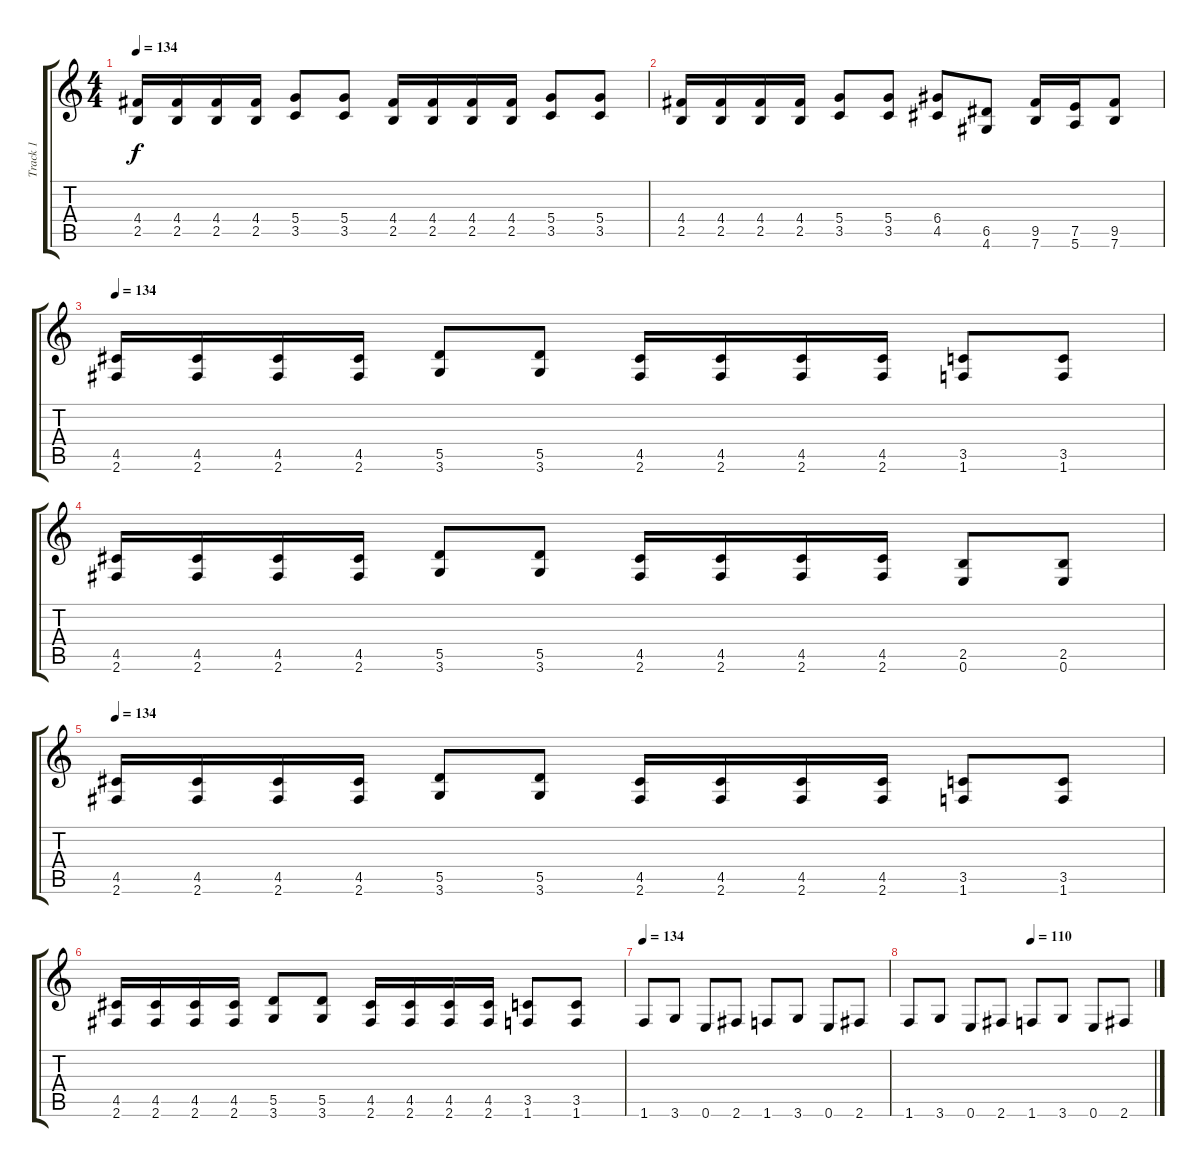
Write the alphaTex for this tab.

\track ("Track 1" "Track 1") {instrument distortionguitar}
\staff {score tabs}
\tuning (E4 B3 G3 D3 A2 E2) {hide}
\ts (4 4)
\tempo 134
\clef g2
\ks c
(4.4 2.5).16{dy f} (4.4 2.5).16 (4.4 2.5).16 (4.4 2.5).16 (5.4 3.5).8 (5.4 3.5).8 (4.4 2.5).16 (4.4 2.5).16 (4.4 2.5).16 (4.4 2.5).16 (5.4 3.5).8 (5.4 3.5).8 |
(4.4 2.5).16 (4.4 2.5).16 (4.4 2.5).16 (4.4 2.5).16 (5.4 3.5).8 (5.4 3.5).8 (6.4 4.5).8 (6.5 4.6).8 (9.5 7.6).16 (7.5 5.6).16 (9.5 7.6).8 |
\tempo 134
(4.5 2.6).16 (4.5 2.6).16 (4.5 2.6).16 (4.5 2.6).16 (5.5 3.6).8 (5.5 3.6).8 (4.5 2.6).16 (4.5 2.6).16 (4.5 2.6).16 (4.5 2.6).16 (3.5 1.6).8 (3.5 1.6).8 |
(4.5 2.6).16 (4.5 2.6).16 (4.5 2.6).16 (4.5 2.6).16 (5.5 3.6).8 (5.5 3.6).8 (4.5 2.6).16 (4.5 2.6).16 (4.5 2.6).16 (4.5 2.6).16 (2.5 0.6).8 (2.5 0.6).8 |
\tempo 134
(4.5 2.6).16 (4.5 2.6).16 (4.5 2.6).16 (4.5 2.6).16 (5.5 3.6).8 (5.5 3.6).8 (4.5 2.6).16 (4.5 2.6).16 (4.5 2.6).16 (4.5 2.6).16 (3.5 1.6).8 (3.5 1.6).8 |
(4.5 2.6).16 (4.5 2.6).16 (4.5 2.6).16 (4.5 2.6).16 (5.5 3.6).8 (5.5 3.6).8 (4.5 2.6).16 (4.5 2.6).16 (4.5 2.6).16 (4.5 2.6).16 (3.5 1.6).8 (3.5 1.6).8 |
\tempo 134
1.6.8 3.6.8 0.6.8 2.6.8 1.6.8 3.6.8 0.6.8 2.6.8 |
\tempo (110 0.5)
1.6.8 3.6.8 0.6.8 2.6.8 1.6.8 3.6.8 0.6.8 2.6.8
